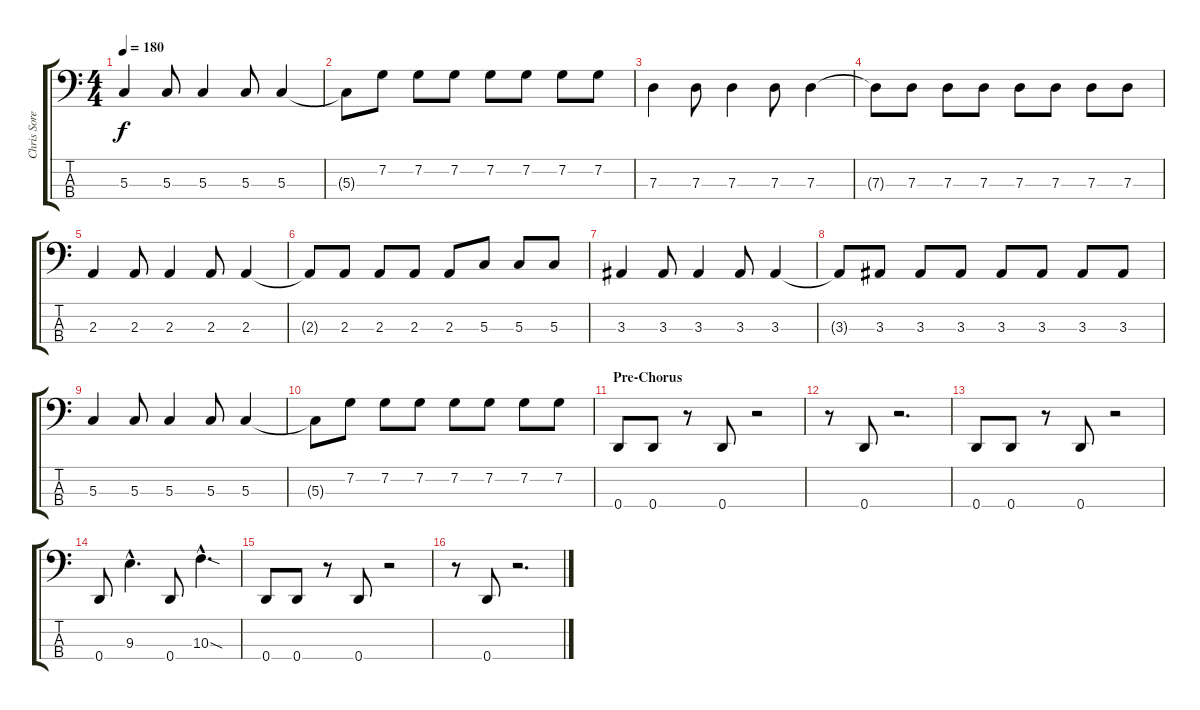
\track ("Chris Sorenson" "Chris Sore") {instrument electricbasspick}
\staff {score tabs}
\tuning (F2 C2 G1 D1) {hide}
\ts (4 4)
\tempo 180
\clef f4
\ks c
5.3.4{dy f} 5.3.8 5.3.4 5.3.8 5.3.4 |
5.3{t}.8 7.2.8 7.2.8 7.2.8 7.2.8 7.2.8 7.2.8 7.2.8 |
7.3.4 7.3.8 7.3.4 7.3.8 7.3.4 |
7.3{t}.8 7.3.8 7.3.8 7.3.8 7.3.8 7.3.8 7.3.8 7.3.8 |
2.3.4 2.3.8 2.3.4 2.3.8 2.3.4 |
2.3{t}.8 2.3.8 2.3.8 2.3.8 2.3.8 5.3.8 5.3.8 5.3.8 |
3.3.4 3.3.8 3.3.4 3.3.8 3.3.4 |
3.3{t}.8 3.3.8 3.3.8 3.3.8 3.3.8 3.3.8 3.3.8 3.3.8 |
5.3.4 5.3.8 5.3.4 5.3.8 5.3.4 |
5.3{t}.8 7.2.8 7.2.8 7.2.8 7.2.8 7.2.8 7.2.8 7.2.8 |
\section ("" "Pre-Chorus")
0.4.8 0.4.8 r.8 0.4.8 r.2 |
r.8 0.4.8 r.2{d} |
0.4.8 0.4.8 r.8 0.4.8 r.2 |
0.4.8 9.3{hac}.4{d} 0.4.8 10.3{sod hac}.4{d} |
0.4.8 0.4.8 r.8 0.4.8 r.2 |
r.8 0.4.8 r.2{d}
